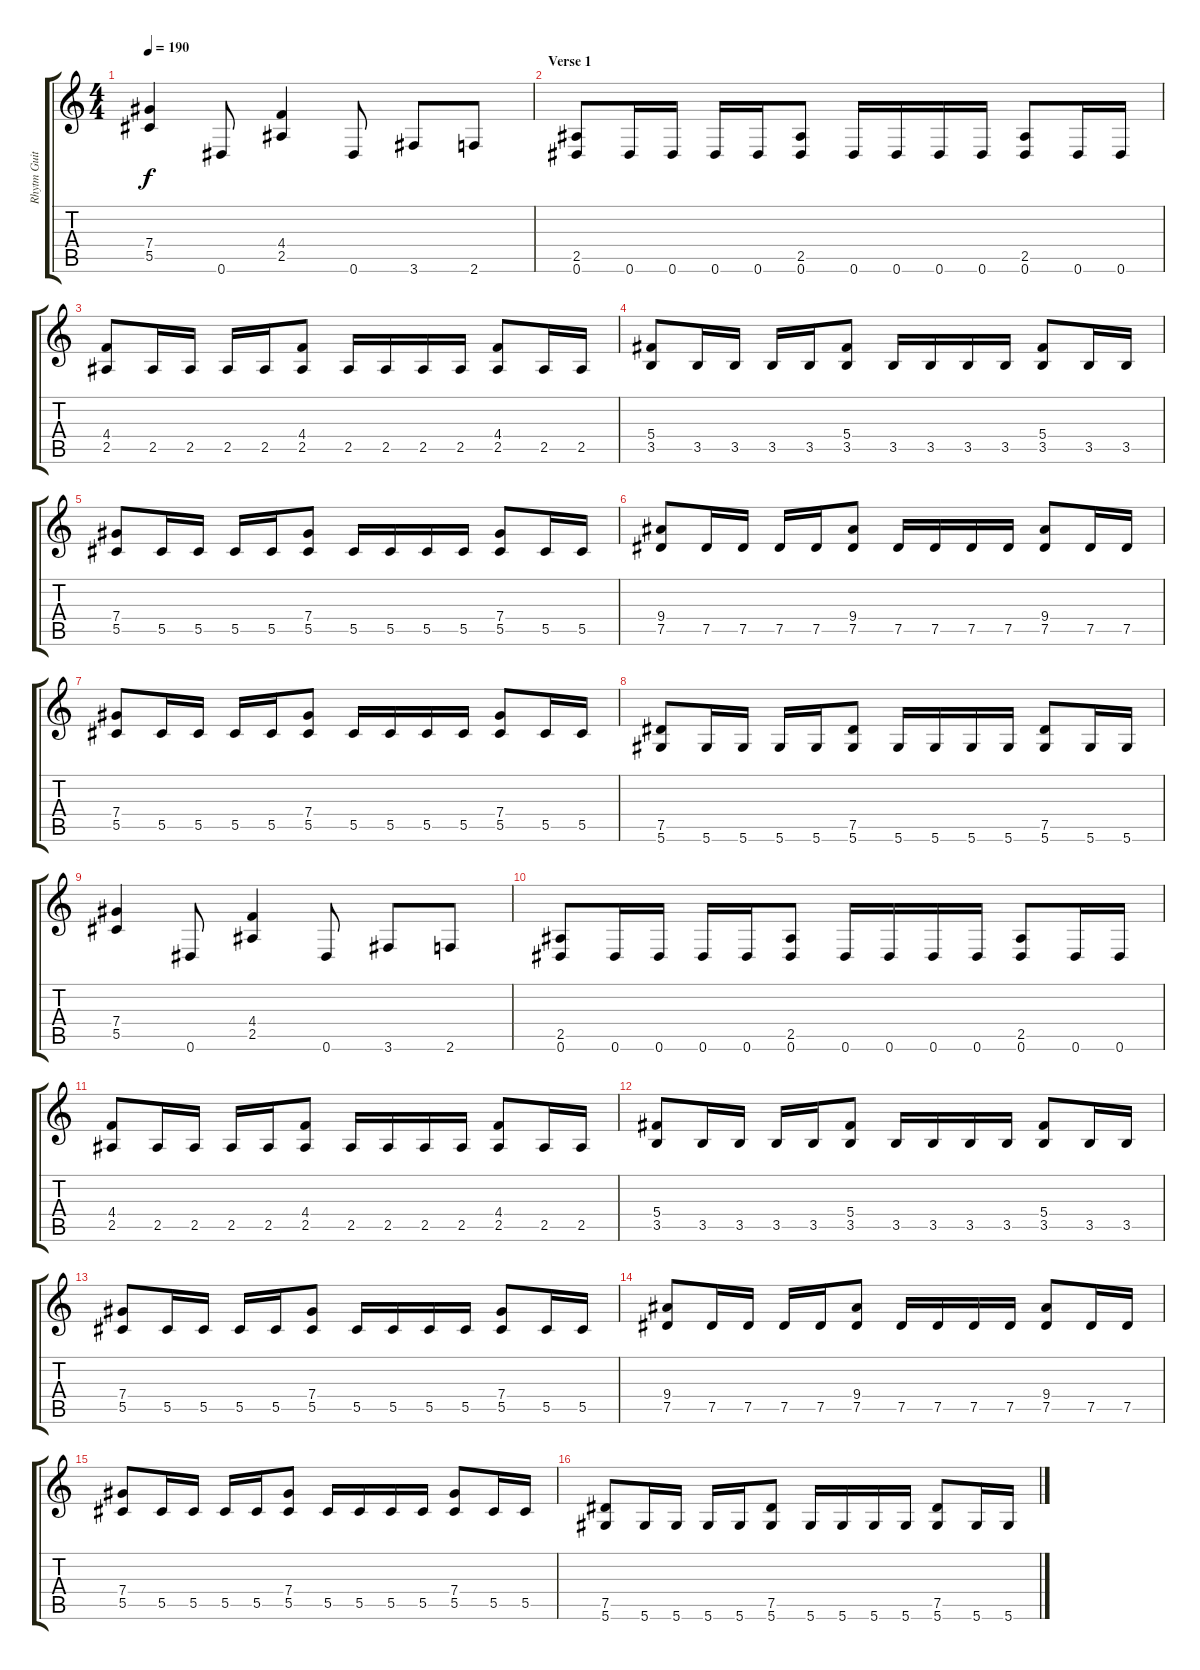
\track ("Rhytm Guitar" "Rhytm Guit") {instrument distortionguitar}
\staff {score tabs}
\tuning (Eb4 Bb3 Gb3 Db3 Ab2 Eb2) {hide}
\ts (4 4)
\tempo 190
\clef g2
\ks c
(7.4 5.5).4{dy f} 0.6.8 (4.4 2.5).4 0.6.8 3.6.8 2.6.8 |
\section ("" "Verse 1")
(2.5 0.6).8 0.6.16 0.6.16 0.6.16 0.6.16 (2.5 0.6).8 0.6.16 0.6.16 0.6.16 0.6.16 (2.5 0.6).8 0.6.16 0.6.16 |
(4.4 2.5).8 2.5.16 2.5.16 2.5.16 2.5.16 (4.4 2.5).8 2.5.16 2.5.16 2.5.16 2.5.16 (4.4 2.5).8 2.5.16 2.5.16 |
(5.4 3.5).8 3.5.16 3.5.16 3.5.16 3.5.16 (5.4 3.5).8 3.5.16 3.5.16 3.5.16 3.5.16 (5.4 3.5).8 3.5.16 3.5.16 |
(7.4 5.5).8 5.5.16 5.5.16 5.5.16 5.5.16 (7.4 5.5).8 5.5.16 5.5.16 5.5.16 5.5.16 (7.4 5.5).8 5.5.16 5.5.16 |
(9.4 7.5).8 7.5.16 7.5.16 7.5.16 7.5.16 (9.4 7.5).8 7.5.16 7.5.16 7.5.16 7.5.16 (9.4 7.5).8 7.5.16 7.5.16 |
(7.4 5.5).8 5.5.16 5.5.16 5.5.16 5.5.16 (7.4 5.5).8 5.5.16 5.5.16 5.5.16 5.5.16 (7.4 5.5).8 5.5.16 5.5.16 |
(7.5 5.6).8 5.6.16 5.6.16 5.6.16 5.6.16 (7.5 5.6).8 5.6.16 5.6.16 5.6.16 5.6.16 (7.5 5.6).8 5.6.16 5.6.16 |
(7.4 5.5).4 0.6.8 (4.4 2.5).4 0.6.8 3.6.8 2.6.8 |
(2.5 0.6).8 0.6.16 0.6.16 0.6.16 0.6.16 (2.5 0.6).8 0.6.16 0.6.16 0.6.16 0.6.16 (2.5 0.6).8 0.6.16 0.6.16 |
(4.4 2.5).8 2.5.16 2.5.16 2.5.16 2.5.16 (4.4 2.5).8 2.5.16 2.5.16 2.5.16 2.5.16 (4.4 2.5).8 2.5.16 2.5.16 |
(5.4 3.5).8 3.5.16 3.5.16 3.5.16 3.5.16 (5.4 3.5).8 3.5.16 3.5.16 3.5.16 3.5.16 (5.4 3.5).8 3.5.16 3.5.16 |
(7.4 5.5).8 5.5.16 5.5.16 5.5.16 5.5.16 (7.4 5.5).8 5.5.16 5.5.16 5.5.16 5.5.16 (7.4 5.5).8 5.5.16 5.5.16 |
(9.4 7.5).8 7.5.16 7.5.16 7.5.16 7.5.16 (9.4 7.5).8 7.5.16 7.5.16 7.5.16 7.5.16 (9.4 7.5).8 7.5.16 7.5.16 |
(7.4 5.5).8 5.5.16 5.5.16 5.5.16 5.5.16 (7.4 5.5).8 5.5.16 5.5.16 5.5.16 5.5.16 (7.4 5.5).8 5.5.16 5.5.16 |
(7.5 5.6).8 5.6.16 5.6.16 5.6.16 5.6.16 (7.5 5.6).8 5.6.16 5.6.16 5.6.16 5.6.16 (7.5 5.6).8 5.6.16 5.6.16
